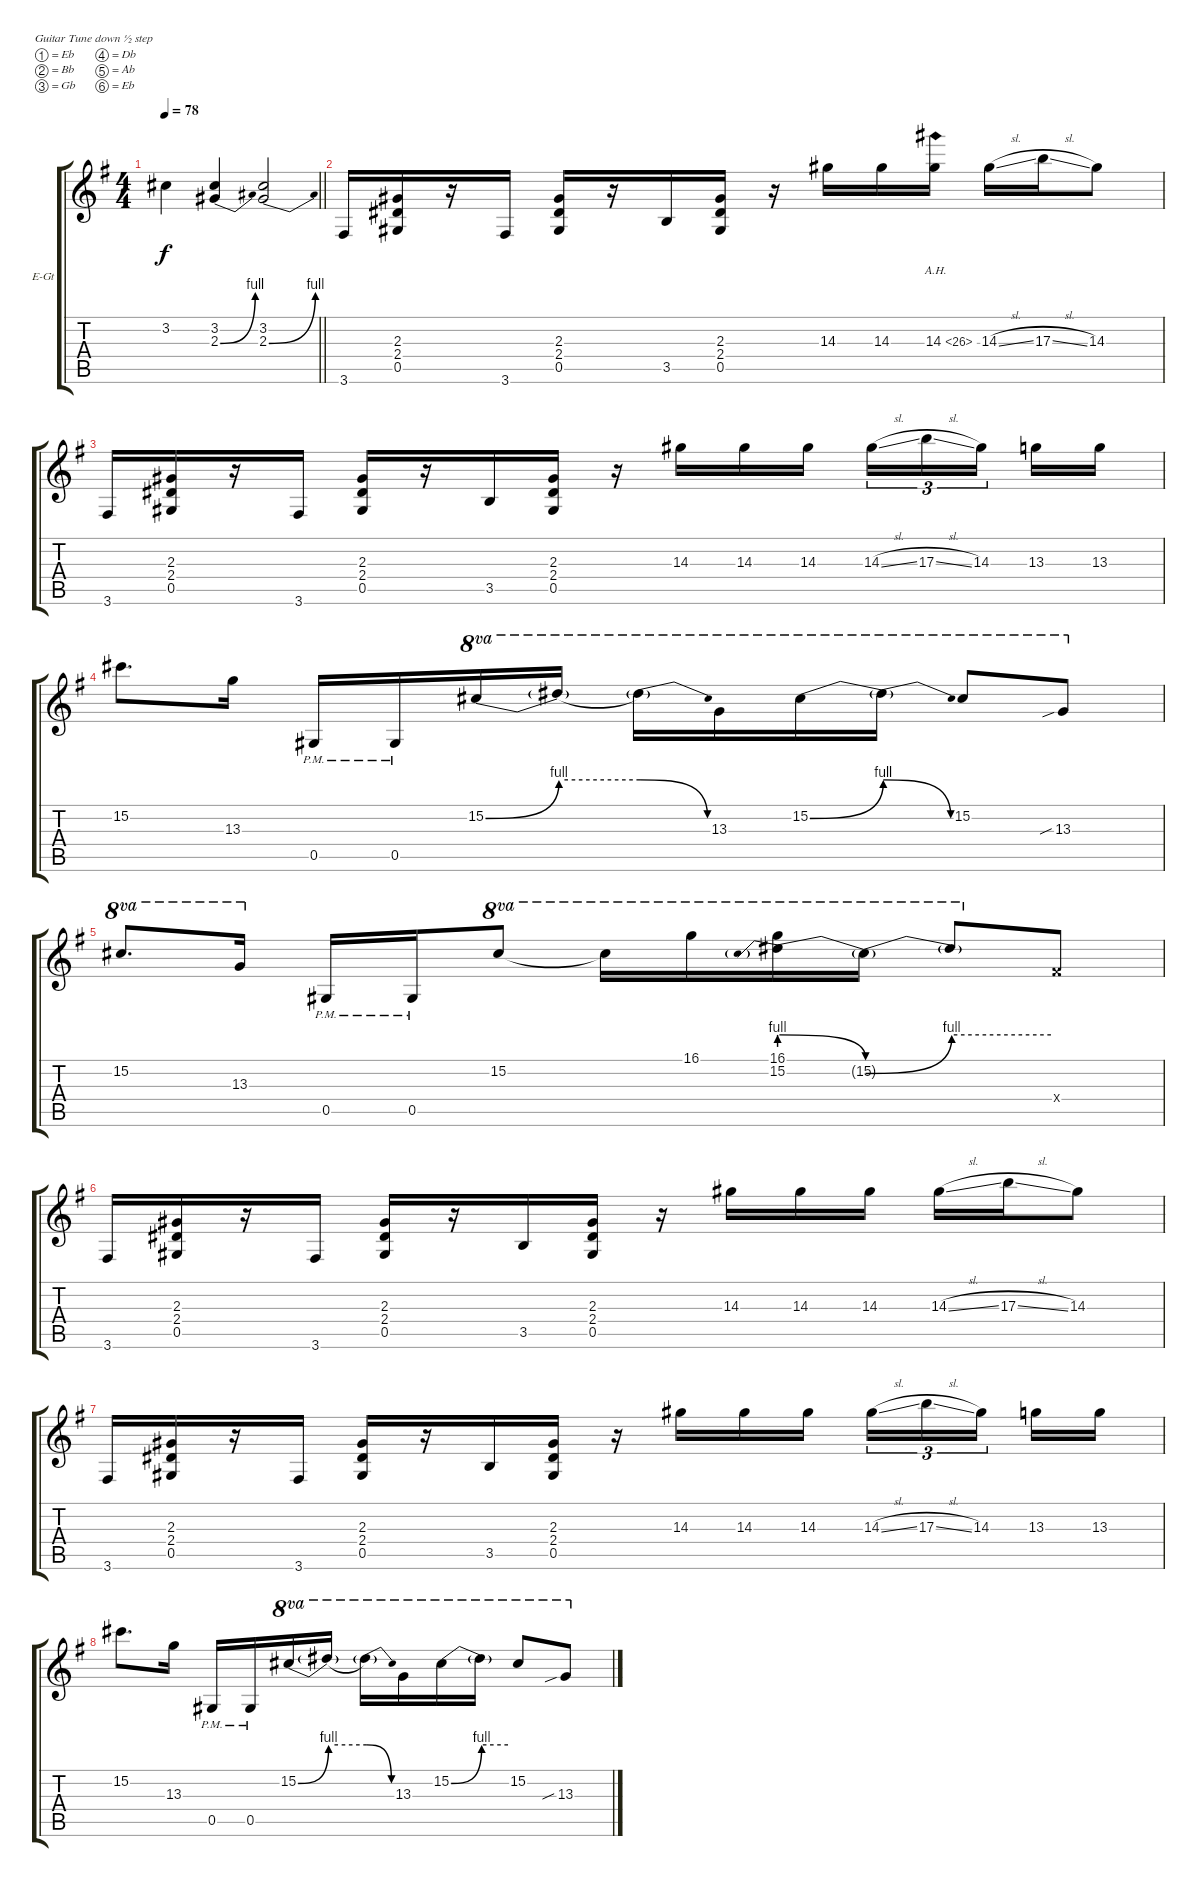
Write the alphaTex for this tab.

\bracketExtendMode groupsimilarinstruments
\firstSystemTrackNameOrientation horizontal
\otherSystemsTrackNameOrientation horizontal
\track ("Untitled" "E-Gt") {instrument distortionguitar}
\staff {score tabs}
\tuning (Eb4 Bb3 Gb3 Db3 Ab2 Eb2)
\ts (4 4)
\tempo 78
\clef g2
\barLineRight lightlight
\ks g
3.2{t}.4{dy f} (3.2 2.3{be (bend 0 0 60 4)}).4 (3.2 2.3{be (bend 0 0 60 4)}).2 |
\section ("" " ")
3.6.16 (2.3 2.4 0.5).16 r.16 3.6.16 (2.3 2.4 0.5).16 r.16 3.5.16 (2.3 2.4 0.5).16 r.16 14.3.16 14.3.16 14.3{ah 12}.16 14.3{sl}.16 17.3{sl}.16 14.3.8 |
3.6.16 (2.3 2.4 0.5).16 r.16 3.6.16 (2.3 2.4 0.5).16 r.16 3.5.16 (2.3 2.4 0.5).16 r.16 14.3.16 14.3.16 14.3.16 14.3{sl}.16{tu (3 2)} 17.3{sl}.16{tu (3 2)} 14.3.16{tu (3 2)} 13.3.16 13.3.16 |
15.2.8{d} 13.3.16 0.5{pm}.16 0.5{pm}.16 15.2{be (bend 0 0 60 4)}.16{ot 8va} 15.2{be (hold 0 4 60 4) t}.16{ot 8va} 15.2{be (release 0 4 60 0) t}.16{ot 8va} 13.3.16{ot 8va} 15.2{be (bend 0 0 60 4)}.16{ot 8va} 15.2{be (release 0 4 60 0) t}.16{ot 8va} 15.2.8{ot 8va} 13.3{sib}.8{ot 8va} |
15.2.8{d ot 8va} 13.3.16{ot 8va} 0.5{pm}.16 0.5{pm}.16 15.2.8{ot 8va} 15.2{t}.16{ot 8va} 16.1.16{ot 8va} (16.1 15.2{be (prebendrelease 0 4 60 0)}).16{ot 8va} 15.2{be (bend 0 0 60 4) t}.16{ot 8va} 15.2{be (hold 0 4 60 4) t}.8{ot 8va} 5.4{x}.8 |
3.6.16 (2.3 2.4 0.5).16 r.16 3.6.16 (2.3 2.4 0.5).16 r.16 3.5.16 (2.3 2.4 0.5).16 r.16 14.3.16 14.3.16 14.3.16 14.3{sl}.16 17.3{sl}.16 14.3.8 |
3.6.16 (2.3 2.4 0.5).16 r.16 3.6.16 (2.3 2.4 0.5).16 r.16 3.5.16 (2.3 2.4 0.5).16 r.16 14.3.16 14.3.16 14.3.16 14.3{sl}.16{tu (3 2)} 17.3{sl}.16{tu (3 2)} 14.3.16{tu (3 2)} 13.3.16 13.3.16 |
15.2.8{d} 13.3.16 0.5{pm}.16 0.5{pm}.16 15.2{be (bend 0 0 60 4)}.16{ot 8va} 15.2{be (hold 0 4 60 4) t}.16{ot 8va} 15.2{be (release 0 4 60 0) t}.16{ot 8va} 13.3.16{ot 8va} 15.2{be (bend 0 0 60 4)}.16{ot 8va} 15.2{be (hold 0 4 60 4) t}.16{ot 8va} 15.2.8{ot 8va} 13.3{sib}.8{ot 8va}
